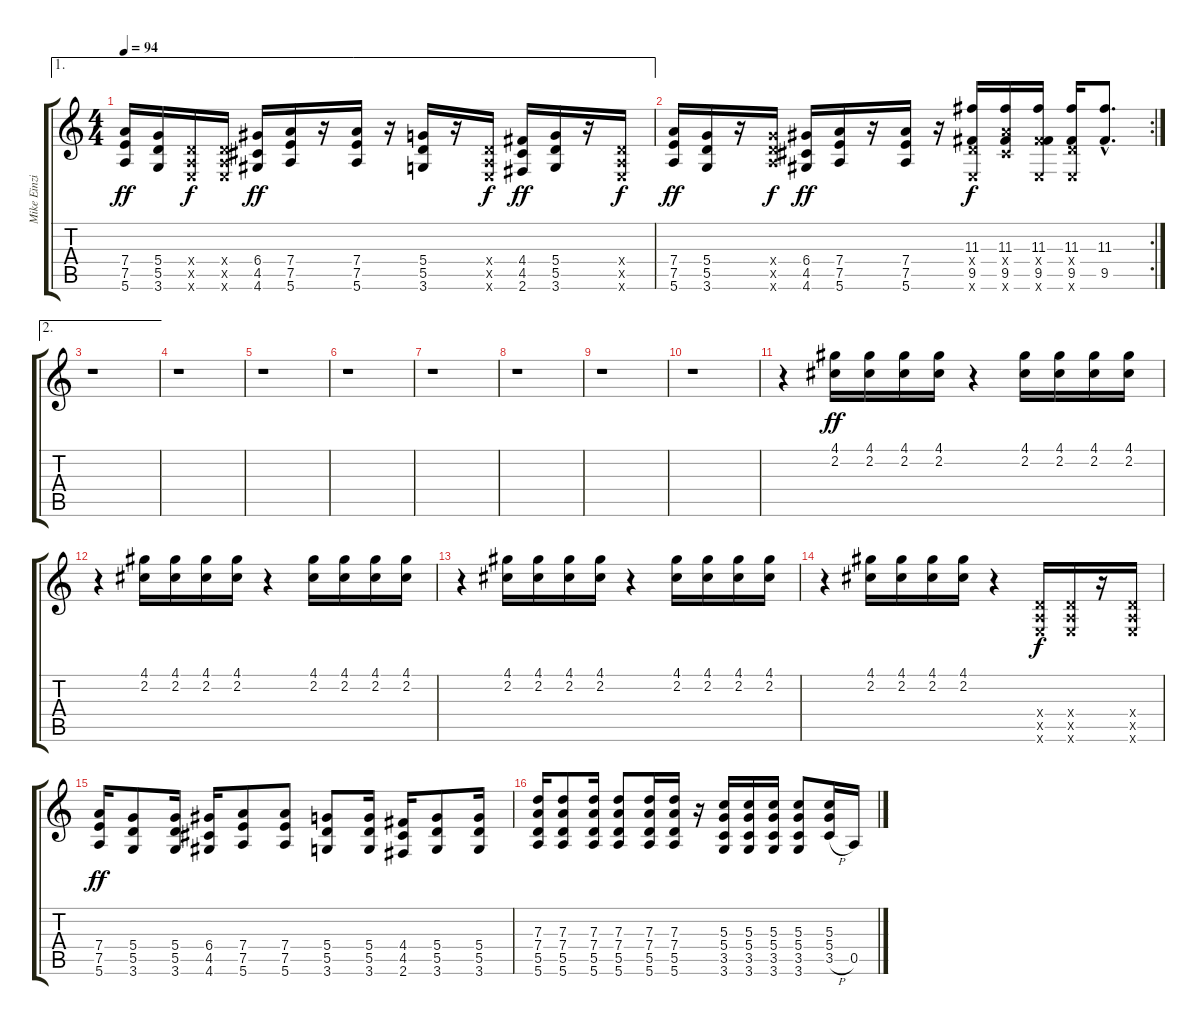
\track ("Mike Einziger : Guitar" "Mike Einzi") {instrument distortionguitar}
\staff {score tabs}
\tuning (E4 B3 G3 D3 A2 E2) {hide}
\ae 1
\ts (4 4)
\tempo 94
\clef g2
\ks c
(7.4 7.5 5.6).16{dy ff instrument overdrivenguitar} (5.4 5.5 3.6).16 (0.4{x} 0.5{x} 0.6{x}).16{dy f} (0.4{x} 0.5{x} 0.6{x}).16 (6.4 4.5 4.6).16{dy ff} (7.4 7.5 5.6).16 r.16 (7.4 7.5 5.6).16 r.16 (5.4 5.5 3.6).16 r.16 (0.4{x} 0.5{x} 0.6{x}).16{dy f} (4.4 4.5 2.6).16{dy ff} (5.4 5.5 3.6).16 r.16 (0.4{x} 0.5{x} 0.6{x}).16{dy f} |
\rc 2
(7.4 7.5 5.6).16{dy ff} (5.4 5.5 3.6).16 r.16 (5.4{x} 5.5{x} 5.6{x}).16{dy f} (6.4 4.5 4.6).16{dy ff} (7.4 7.5 5.6).16 r.16 (7.4 7.5 5.6).16 r.16 (11.3 0.4{x} 9.5 0.6{x}).16{dy f instrument distortionguitar} (11.3 7.4{x} 9.5 9.6{x}).16 (11.3 4.4{x} 9.5 0.6{x}).16 (11.3 0.4{x} 9.5 0.6{x}).16 (11.3{hac} 9.5{hac}).8{d} |
\ae 2
r.1 |
r.1 |
r.1 |
r.1 |
r.1 |
r.1 |
r.1 |
r.1 |
r.4 (4.1 2.2).16{dy ff} (4.1 2.2).16 (4.1 2.2).16 (4.1 2.2).16 r.4 (4.1 2.2).16 (4.1 2.2).16 (4.1 2.2).16 (4.1 2.2).16 |
r.4 (4.1 2.2).16 (4.1 2.2).16 (4.1 2.2).16 (4.1 2.2).16 r.4 (4.1 2.2).16 (4.1 2.2).16 (4.1 2.2).16 (4.1 2.2).16 |
r.4 (4.1 2.2).16 (4.1 2.2).16 (4.1 2.2).16 (4.1 2.2).16 r.4 (4.1 2.2).16 (4.1 2.2).16 (4.1 2.2).16 (4.1 2.2).16 |
r.4 (4.1 2.2).16 (4.1 2.2).16 (4.1 2.2).16 (4.1 2.2).16 r.4 (0.4{x} 0.5{x} 0.6{x}).16{dy f} (0.4{x} 0.5{x} 0.6{x}).16 r.16 (0.4{x} 0.5{x} 0.6{x}).16 |
(7.4 7.5 5.6).16{dy ff} (5.4 5.5 3.6).8 (5.4 5.5 3.6).16 (6.4 4.5 4.6).16 (7.4 7.5 5.6).8 (7.4 7.5 5.6).8 (5.4 5.5 3.6).8 (5.4 5.5 3.6).16 (4.4 4.5 2.6).16 (5.4 5.5 3.6).8 (5.4 5.5 3.6).16 |
(7.3 7.4 5.5 5.6).16 (7.3 7.4 5.5 5.6).8 (7.3 7.4 5.5 5.6).16 (7.3 7.4 5.5 5.6).8 (7.3 7.4 5.5 5.6).16 (7.3 7.4 5.5 5.6).16 r.16 (5.3 5.4 3.5 3.6).16 (5.3 5.4 3.5 3.6).16 (5.3 5.4 3.5 3.6).16 (5.3 5.4 3.5 3.6).8 (5.3 5.4 3.5{h}).16 0.5.16
